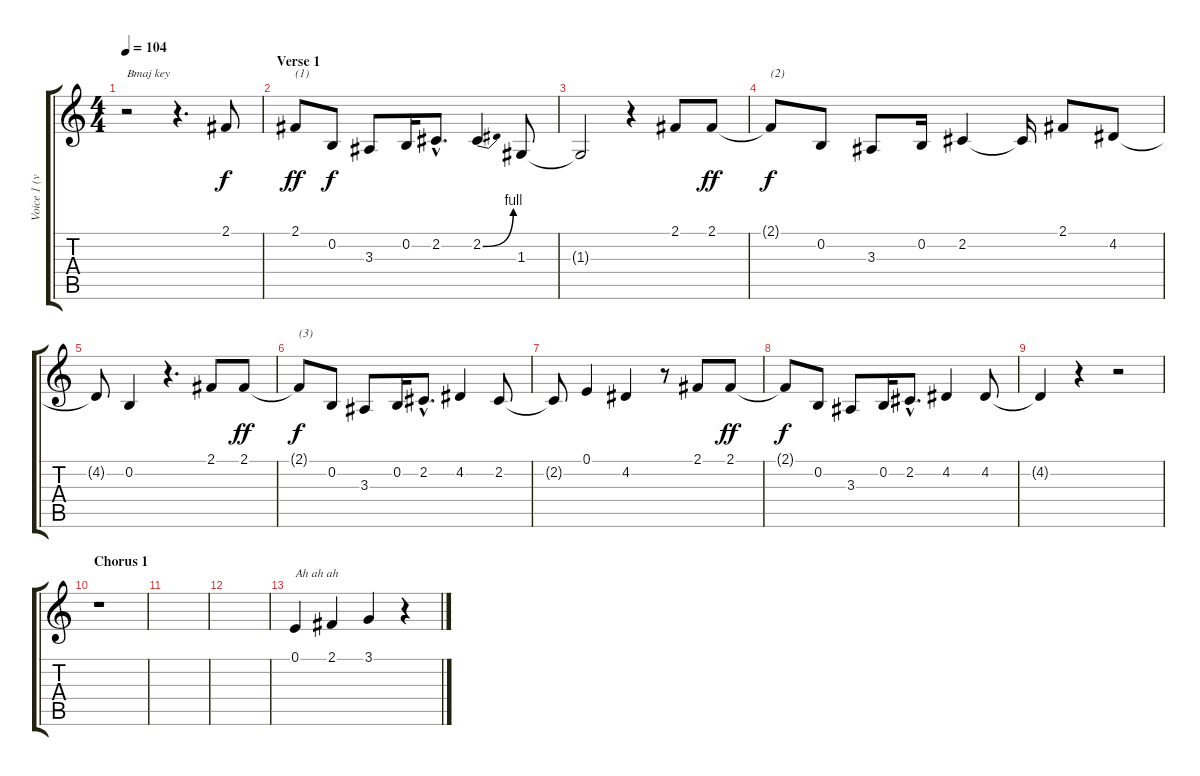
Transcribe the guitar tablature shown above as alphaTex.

\track ("Voice 1 (verses)" "Voice 1 (v") {instrument clarinet}
\staff {score tabs}
\tuning (E4 B3 G3 D3 A2 E2) {hide}
\ts (4 4)
\tempo 104
\clef g2
\ks c
r.2{txt "Bmaj key" dy f instrument clarinet} r.4{d} 2.1.8 |
\section ("" "Verse 1")
2.1.8{txt "(1)" dy ff} 0.2.8{dy f} 3.3.8 0.2.16 2.2{hac}.8{d} 2.2{be (bend 0 0 60 4)}.4 1.3.8 |
1.3{t}.2 r.4 2.1.8 2.1.8{dy ff} |
2.1{t}.8{txt "(2)" dy f} 0.2.8 3.3.8 0.2.16 2.2.4 2.2{t}.16 2.1.8 4.2.8 |
4.2{t}.8 0.2.4 r.4{d} 2.1.8 2.1.8{dy ff} |
2.1{t}.8{txt "(3)" dy f} 0.2.8 3.3.8 0.2.16 2.2{hac}.8{d} 4.2.4 2.2.8 |
2.2{t}.8 0.1.4 4.2.4 r.8 2.1.8 2.1.8{dy ff} |
2.1{t}.8{dy f} 0.2.8 3.3.8 0.2.16 2.2{hac}.8{d} 4.2.4 4.2.8 |
4.2{t}.4 r.4 r.2 |
\section ("" "Chorus 1")
r.1 |
|
|
0.1.4{txt "Ah ah ah"} 2.1.4 3.1.4 r.4
